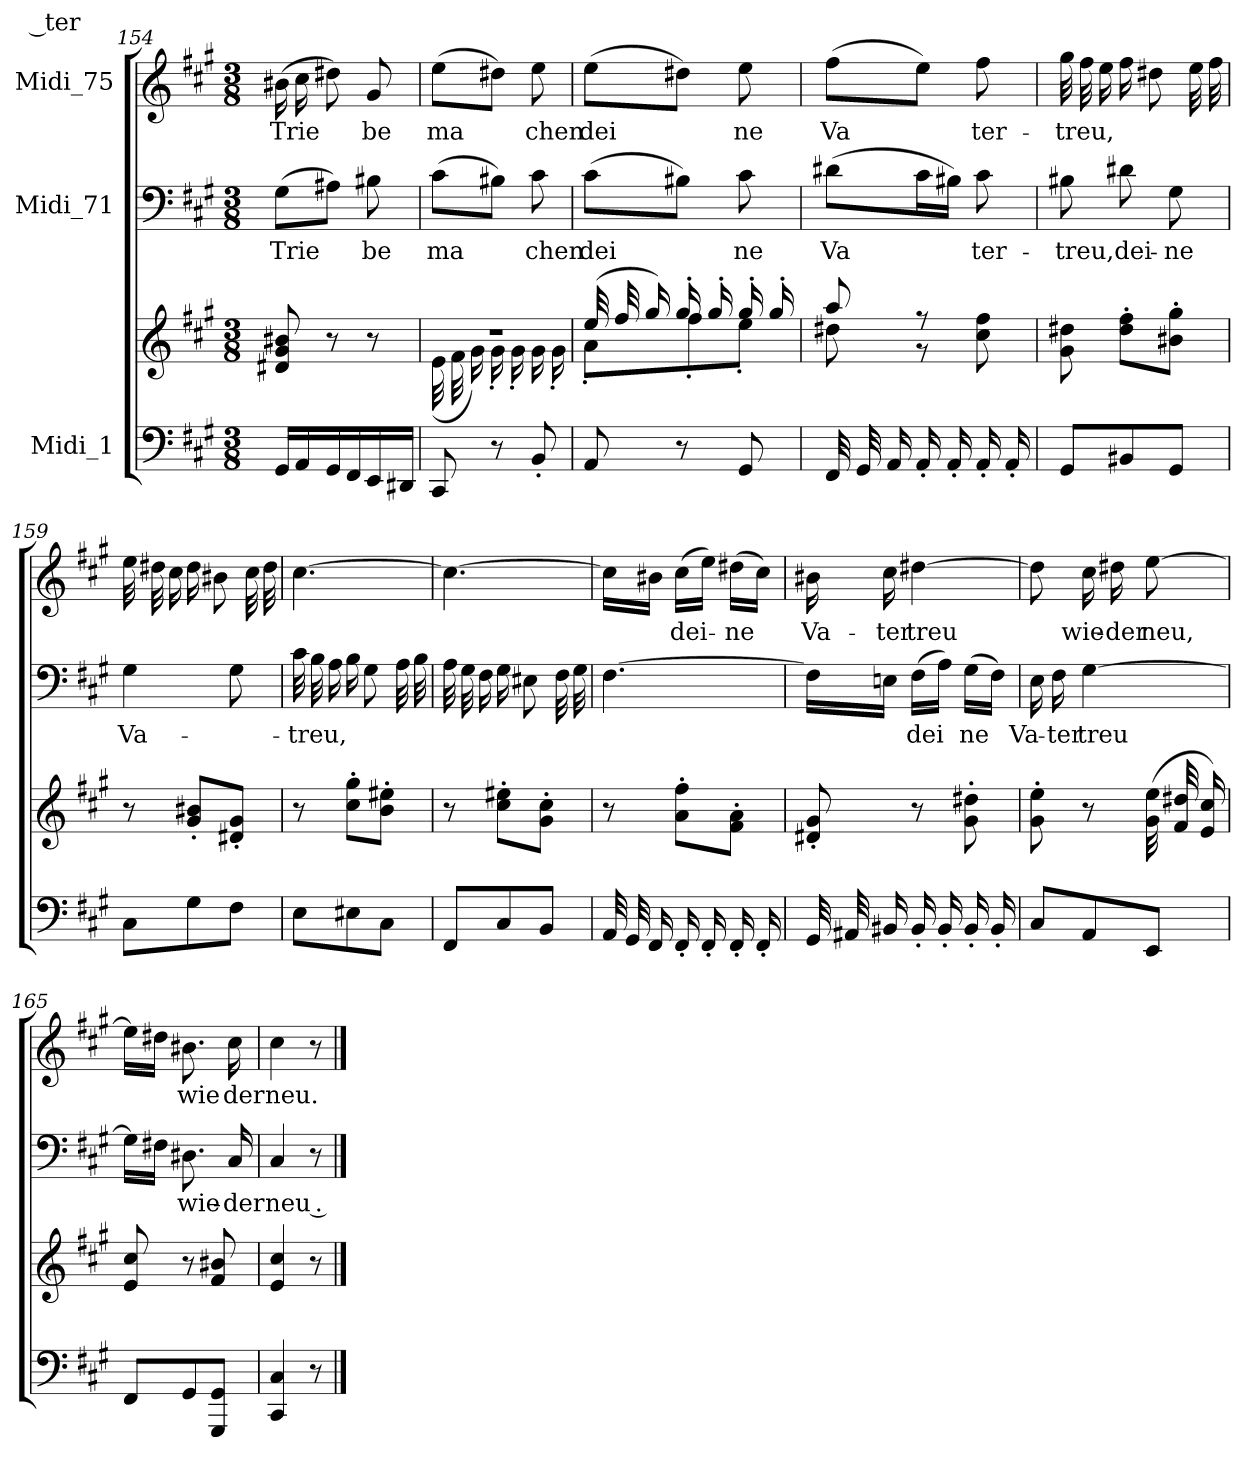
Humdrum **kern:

**kern	**kern	**kern	**text	**kern	**text
*part3	*part3	*part2	*part2	*part1	*part1
*staff4	*staff3	*staff2	*staff2	*staff1	*staff1
*I"Midi_1	*	*I"Midi_71	*	*I"Midi_75	*
*clefF4	*clefG2	*clefF4	*	*clefG2	*
*k[f#c#g#]	*k[f#c#g#]	*k[f#c#g#]	*	*k[f#c#g#]	*
*A:	*A:	*A:	*	*A:	*
*M3/8	*M3/8	*M3/8	*	*M3/8	*
=154	=154	=154	=154	=154	=154
*	*^	*	*	*	*
!	!	!	!	!LO:LY:b	!	!LO:LY:b
16GG#LL	8d#X/ 8g#/ 8b#X/	4ryy	(>8G#L	Trie	(>16b#XLL	Trie
16AA	.	.	.	.	16cc#	.
16GG#	8r	.	8A#XJ)	.	8dd#XJ)	.
16FF#	.	.	.	.	.	.
!	!	!	!	!LO:LY:b	!	!LO:LY:b
16EE	8r	8ryy	8B#X	be	8g#	be
16DD#XJJ	.	.	.	.	.	.
=155	=155	=155	=155	=155	=155	=155
!	!LO:N:vis=1	!	!	!LO:LY:b	!	!LO:LY:b
8CC#	4.r	(<32e\LLL	(>8c#L	ma	(>8eeL	ma
.	.	32f#\	.	.	.	.
.	.	16g#\JJ)	.	.	.	.
8r	.	16g#'\LL	8B#XJ)	.	8dd#XJ)	.
.	.	16g#'\	.	.	.	.
!	!	!	!	!LO:LY:b	!	!LO:LY:b
8BB'	.	16g#\	8c#	chen	8ee	chen
.	.	16g#'\JJ	.	.	.	.
=156	=156	=156	=156	=156	=156	=156
!	!	!	!	!LO:LY:b	!	!LO:LY:b
8AA	(>32ee/LLL	8a'\L	(>8c#L	dei	(>8eeL	dei
.	32ff#/	.	.	.	.	.
.	16gg#/JJ)	.	.	.	.	.
8r	16gg#'/LL	8ff#'\	8B#XJ)	.	8dd#XJ)	.
.	16gg#'/	.	.	.	.	.
!	!	!	!	!LO:LY:b	!	!LO:LY:b
8GG#	16gg#'/	8ee'\J	8c#	ne	8ee	ne
.	16gg#'/JJ	.	.	.	.	.
=157	=157	=157	=157	=157	=157	=157
!	!	!	!	!LO:LY:b	!	!LO:LY:b
32FF#LLL	8aa/	8dd#X\	(>8d#XL	Va	(>8ff#L	Va
32GG#	.	.	.	.	.	.
16AAJJ	.	.	.	.	.	.
16AA'LL	8r	8r	16c#L	.	8eeJ)	.
16AA'	.	.	16B#XJJ)	.	.	.
!	!	!	!	!LO:LY:b	!	!LO:LY:b
16AA'	8cc#\ 8ff#\	8ryy	8c#	ter-	8ff#	ter-
16AA'JJ	.	.	.	.	.	.
*	*v	*v	*	*	*	*
!!LO:LB:g=z
=158	=158	=158	=158	=158	=158
!	!	!	!LO:LY:b	!	!LO:LY:b
8GG#L	8g# 8dd#X	8B#X	-treu,	32gg#LLL	-treu,
.	.	.	.	32ff#	.
.	.	.	.	16eeJJ	.
!	!	!	!LO:LY:b	!	!
8BB#X	8dd#' 8ff#'L	8d#X	dei-	16ff#LL	.
.	.	.	.	8dd#XJ	.
!	!	!	!LO:LY:b	!	!
8GG#J	8b#X' 8gg#'J	8G#	-ne	.	.
.	.	.	.	32eeLLL	.
.	.	.	.	32ff#JJJ	.
=159	=159	=159	=159	=159	=159
!	!	!	!LO:LY:b	!	!
8C#L	8r	4G#	Va-	32eeLLL	.
.	.	.	.	32dd#X	.
.	.	.	.	16cc#JJ	.
8G#	8g#' 8b#X'L	.	.	16dd#LL	.
.	.	.	.	8b#XJ	.
!	!	!	!LO:LY:b	!	!
8F#J	8d#X' 8g#'J	8G#	-_ter-	.	.
.	.	.	.	32cc#LLL	.
.	.	.	.	32dd#JJJ	.
=160	=160	=160	=160	=160	=160
!	!	!	!LO:LY:b	!	!
8EL	8r	32c#LLL	-treu,	[4.cc#	.
.	.	32B	.	.	.
.	.	16AJJ	.	.	.
8E#X	8cc#' 8gg#'L	16BLL	.	.	.
.	.	8G#J	.	.	.
8C#J	8b' 8ee#X'J	.	.	.	.
.	.	32ALLL	.	.	.
.	.	32BJJJ	.	.	.
=161	=161	=161	=161	=161	=161
8FF#L	8r	32ALLL	.	4.cc#_	.
.	.	32G#	.	.	.
.	.	16F#JJ	.	.	.
8C#	8cc#' 8ee#X'L	16G#LL	.	.	.
.	.	8E#XJ	.	.	.
8BBJ	8g#' 8cc#'J	.	.	.	.
.	.	32F#LLL	.	.	.
.	.	32G#JJJ	.	.	.
!!LO:LB:g=z
=162	=162	=162	=162	=162	=162
32AALLL	8r	[4.F#	.	16cc#LL]	.
32GG#	.	.	.	.	.
16FF#JJ	.	.	.	16b#XJJ	.
!	!	!	!	!	!LO:LY:b
16FF#'LL	8a' 8ff#'L	.	.	(>16cc#LL	dei-
16FF#'	.	.	.	16eeJJ)	.
!	!	!	!	!	!LO:LY:b
16FF#'	8f#' 8a'J	.	.	(>16dd#XLL	-ne
16FF#'JJ	.	.	.	16cc#JJ)	.
=163	=163	=163	=163	=163	=163
!	!	!	!	!	!LO:LY:b
32GG#LLL	8d#X' 8g#'	16F#LL]	.	16b#X	Va-
32AA#X	.	.	.	.	.
!	!	!	!	!	!LO:LY:b
16BB#XJJ	.	16EnJJ	.	16cc#	-ter
!	!	!	!LO:LY:b	!	!LO:LY:b
16BB#'LL	8r	(>16F#LL	dei	[4dd#X	treu
16BB#'	.	16AJJ)	.	.	.
!	!	!	!LO:LY:b	!	!
16BB#'	8g#' 8dd#X'	(>16G#LL	ne	.	.
16BB#'JJ	.	16F#JJ)	.	.	.
=164	=164	=164	=164	=164	=164
!	!	!	!LO:LY:b	!	!
8C#L	8g#' 8ee'	16E	Va-	8dd#]	.
!	!	!	!LO:LY:b	!	!
.	.	16F#	-ter	.	.
!	!	!	!LO:LY:b	!	!LO:LY:b
8AA	8r	[4G#	treu	16cc#	wie-
!	!	!	!	!	!LO:LY:b
.	.	.	.	16dd#	-der
!	!	!	!	!	!LO:LY:b
8EEJ	(<32g# 32eeLLL	.	.	[8ee	neu,
.	32f# 32dd#X	.	.	.	.
.	16e 16cc#JJ)	.	.	.	.
=165	=165	=165	=165	=165	=165
8FF#L	8e 8cc#	16G#LL]	.	16eeLL]	.
.	.	16F#XJJ	.	16dd#XJJ	.
!	!	!	!LO:LY:b	!	!LO:LY:b
8GG#	8r	8.D#X	wie-	8.b#X	wie
8GGG# 8GG#J	8f# 8b#X	.	.	.	.
!	!	!	!LO:LY:b	!	!LO:LY:b
.	.	16C#	-der	16cc#	der
=166	=166	=166	=166	=166	=166
!	!	!	!LO:LY:b	!	!LO:LY:b
4CC# 4C#	4e 4cc#	4C#	neu .	4cc#	neu.
8r	8r	8r	.	8r	.
==	==	==	==	==	==
*-	*-	*-	*-	*-	*-
